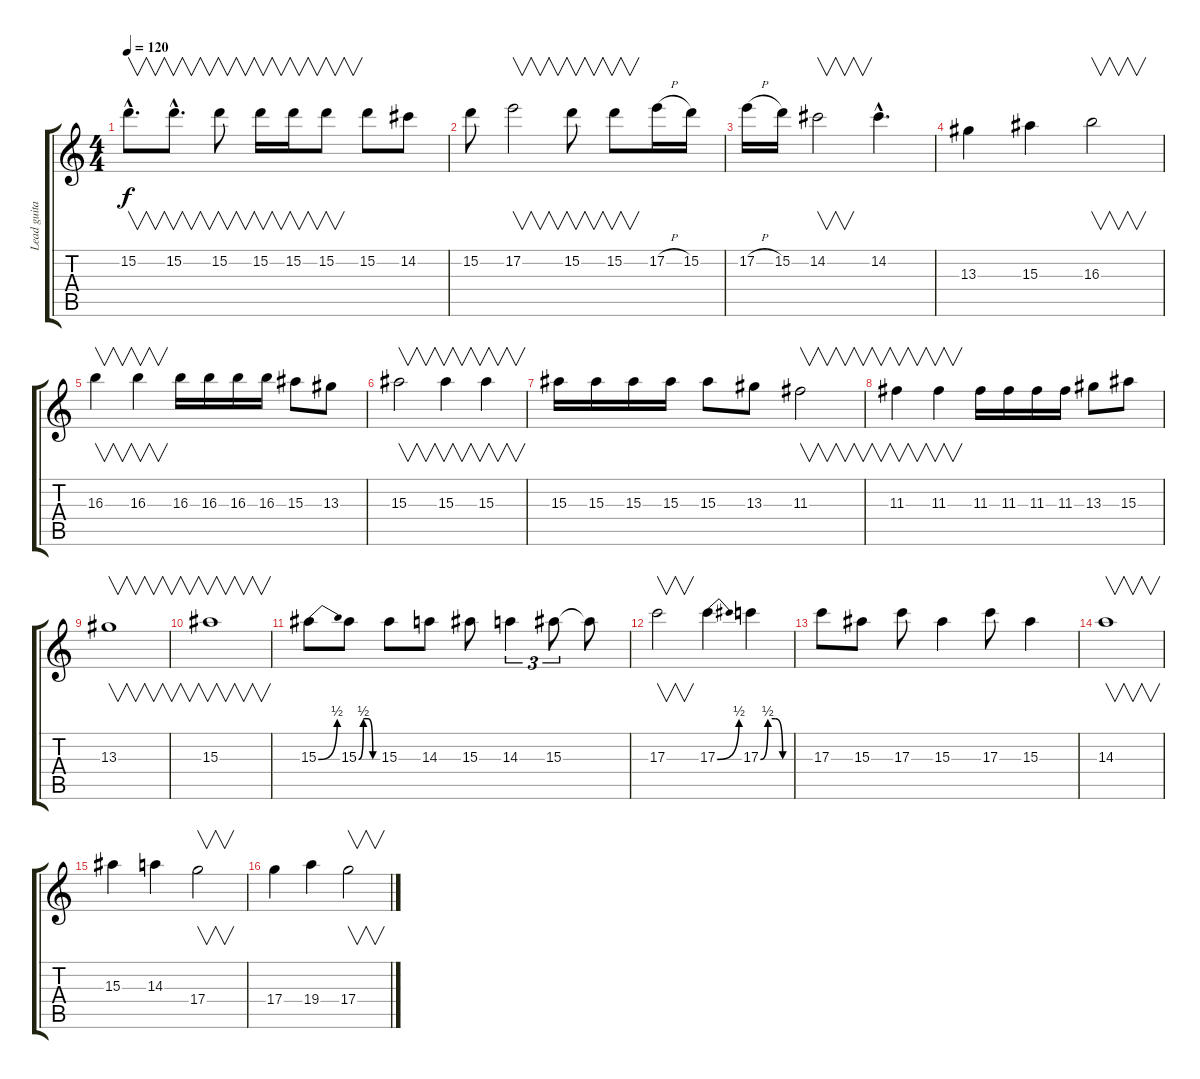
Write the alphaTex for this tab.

\track ("Lead guitar" "Lead guita") {instrument distortionguitar}
\staff {score tabs}
\tuning (E4 B3 G3 D3 A2 E2) {hide}
\ts (4 4)
\tempo 120
\clef g2
\ks c
15.2{hac}.8{v d dy f} 15.2{hac}.8{v d} 15.2.8{v} 15.2.16{v} 15.2.16{v} 15.2.8{v} 15.2.8 14.2.8 |
15.2.8 17.2.2{v} 15.2.8{v} 15.2.8{v} 17.2{h}.16 15.2.16 |
17.2{h}.16 15.2.16 14.2.2{v} 14.2{hac}.4{d} |
13.3.4 15.3.4 16.3.2{v} |
16.3.4{v} 16.3.4{v} 16.3.16 16.3.16 16.3.16 16.3.16 15.3.8 13.3.8 |
15.3.2{v} 15.3.4{v} 15.3.4{v} |
15.3.16 15.3.16 15.3.16 15.3.16 15.3.8 13.3.8 11.3.2{v} |
11.3.4{v} 11.3.4{v} 11.3.16 11.3.16 11.3.16 11.3.16 13.3.8 15.3.8 |
13.3.1{v} |
15.3.1{v} |
15.3{be (bend 0 0 60 2)}.8 15.3{be (custom 0 0 15 2 30 2 45 0 60 0)}.8 15.3.8 14.3.8 15.3.8 14.3.4{tu (3 2)} 15.3.8{tu (3 2)} 15.3{t}.8 |
17.3.2{v} 17.3{be (bend 0 0 60 2)}.4 17.3{be (custom 0 0 15 2 30 2 45 0 60 0)}.4 |
17.3.8 15.3.8 17.3.8 15.3.4 17.3.8 15.3.4 |
14.3.1{v} |
15.3.4 14.3.4 17.4.2{v} |
17.4.4 19.4.4 17.4.2{v}
